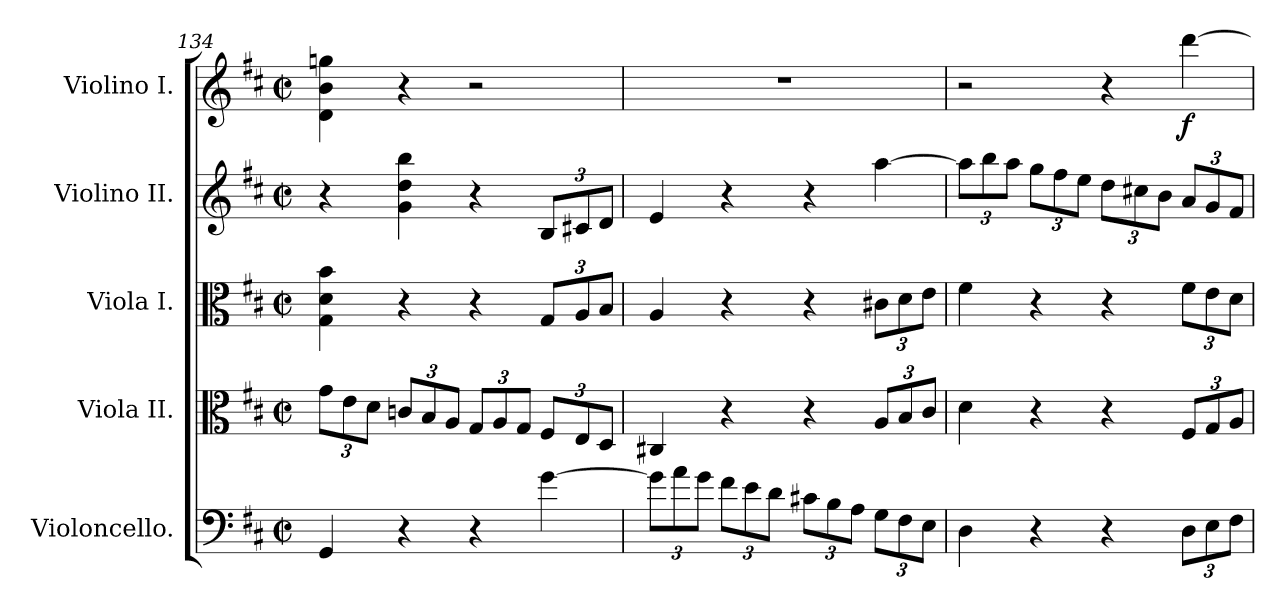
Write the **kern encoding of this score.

**kern	**kern	**kern	**kern	**kern	**dynam
*part5	*part4	*part3	*part2	*part1	*part1
*staff5	*staff4	*staff3	*staff2	*staff1	*staff1
*I"Violoncello.	*I"Viola II.	*I"Viola I.	*I"Violino II.	*I"Violino I.	*
*I'Vc	*I'Vla	*I'Vla	*I'Vln	*I'Vln	*
*clefF4	*clefC3	*clefC3	*clefG2	*clefG2	*
*k[f#c#]	*k[f#c#]	*k[f#c#]	*k[f#c#]	*k[f#c#]	*
*M2/2	*M2/2	*M2/2	*M2/2	*M2/2	*
*met(c|)	*met(c|)	*met(c|)	*met(c|)	*met(c|)	*
*	*Xbrackettup	*	*	*	*
=134	=134	=134	=134	=134	=134
4GG/	12g\L	4G\ 4d\ 4b\	4r	4d\ 4b\ 4ggn\	.
.	12e\	.	.	.	.
.	12d\J	.	.	.	.
4r	12cn/L	4r	4g\ 4dd\ 4bb\	4r	.
.	12B/	.	.	.	.
.	12A/J	.	.	.	.
4r	12G/L	4r	4r	2r	.
.	12A/	.	.	.	.
.	12G/J	.	.	.	.
*	*	*Xbrackettup	*Xbrackettup	*	*
[4g\	12F#/L	12G/L	12B/L	.	.
.	12E/	12A/	12c#X/	.	.
.	12D/J	12B/J	12d/J	.	.
!!LO:LB:g=z
=135	=135	=135	=135	=135	=135
*Xbrackettup	*	*	*	*	*
12g\L]	4C#X/	4A/	4e/	1r	.
12a\	.	.	.	.	.
12g\J	.	.	.	.	.
12f#\L	4r	4r	4r	.	.
12e\	.	.	.	.	.
12d\J	.	.	.	.	.
12c#X\L	4r	4r	4r	.	.
12B\	.	.	.	.	.
12A\J	.	.	.	.	.
12G\L	12A/L	12c#X\L	[4aa\	.	.
12F#\	12B/	12d\	.	.	.
12E\J	12c#/J	12e\J	.	.	.
=136	=136	=136	=136	=136	=136
4D\	4d\	4f#\	12aa\L]	2r	.
.	.	.	12bb\	.	.
.	.	.	12aa\J	.	.
4r	4r	4r	12gg\L	.	.
.	.	.	12ff#\	.	.
.	.	.	12ee\J	.	.
4r	4r	4r	12dd\L	4r	.
.	.	.	12cc#X\	.	.
.	.	.	12b\J	.	.
!	!	!	!	!	!LO:DY:b
12D\L	12F#/L	12f#\L	12a/L	[4ddd\	f
12E\	12G/	12e\	12g/	.	.
12F#\J	12A/J	12d\J	12f#/J	.	.
=	=	=	=	=	=
*-	*-	*-	*-	*-	*-
